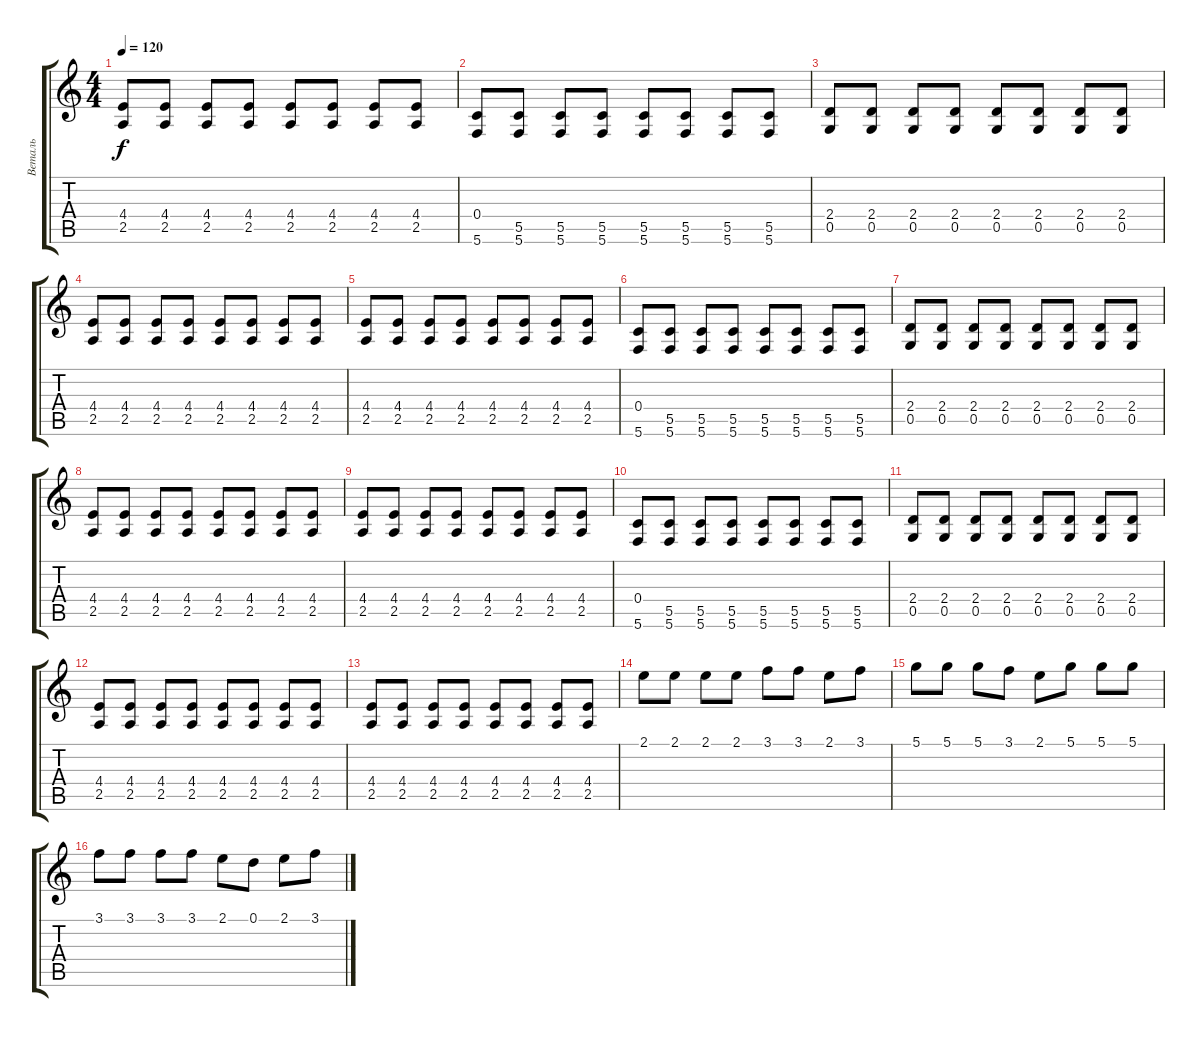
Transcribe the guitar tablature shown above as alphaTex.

\track ("Веталь" "Веталь") {instrument overdrivenguitar}
\staff {score tabs}
\tuning (D4 A3 F3 C3 G2 C2) {hide}
\ts (4 4)
\tempo 120
\clef g2
\ks c
(4.4 2.5).8{dy f} (4.4 2.5).8 (4.4 2.5).8 (4.4 2.5).8 (4.4 2.5).8 (4.4 2.5).8 (4.4 2.5).8 (4.4 2.5).8 |
(0.4 5.6).8 (5.5 5.6).8 (5.5 5.6).8 (5.5 5.6).8 (5.5 5.6).8 (5.5 5.6).8 (5.5 5.6).8 (5.5 5.6).8 |
(2.4 0.5).8 (2.4 0.5).8 (2.4 0.5).8 (2.4 0.5).8 (2.4 0.5).8 (2.4 0.5).8 (2.4 0.5).8 (2.4 0.5).8 |
(4.4 2.5).8 (4.4 2.5).8 (4.4 2.5).8 (4.4 2.5).8 (4.4 2.5).8 (4.4 2.5).8 (4.4 2.5).8 (4.4 2.5).8 |
(4.4 2.5).8 (4.4 2.5).8 (4.4 2.5).8 (4.4 2.5).8 (4.4 2.5).8 (4.4 2.5).8 (4.4 2.5).8 (4.4 2.5).8 |
(0.4 5.6).8 (5.5 5.6).8 (5.5 5.6).8 (5.5 5.6).8 (5.5 5.6).8 (5.5 5.6).8 (5.5 5.6).8 (5.5 5.6).8 |
(2.4 0.5).8 (2.4 0.5).8 (2.4 0.5).8 (2.4 0.5).8 (2.4 0.5).8 (2.4 0.5).8 (2.4 0.5).8 (2.4 0.5).8 |
(4.4 2.5).8 (4.4 2.5).8 (4.4 2.5).8 (4.4 2.5).8 (4.4 2.5).8 (4.4 2.5).8 (4.4 2.5).8 (4.4 2.5).8 |
(4.4 2.5).8 (4.4 2.5).8 (4.4 2.5).8 (4.4 2.5).8 (4.4 2.5).8 (4.4 2.5).8 (4.4 2.5).8 (4.4 2.5).8 |
(0.4 5.6).8 (5.5 5.6).8 (5.5 5.6).8 (5.5 5.6).8 (5.5 5.6).8 (5.5 5.6).8 (5.5 5.6).8 (5.5 5.6).8 |
(2.4 0.5).8 (2.4 0.5).8 (2.4 0.5).8 (2.4 0.5).8 (2.4 0.5).8 (2.4 0.5).8 (2.4 0.5).8 (2.4 0.5).8 |
(4.4 2.5).8 (4.4 2.5).8 (4.4 2.5).8 (4.4 2.5).8 (4.4 2.5).8 (4.4 2.5).8 (4.4 2.5).8 (4.4 2.5).8 |
(4.4 2.5).8 (4.4 2.5).8 (4.4 2.5).8 (4.4 2.5).8 (4.4 2.5).8 (4.4 2.5).8 (4.4 2.5).8 (4.4 2.5).8 |
2.1.8 2.1.8 2.1.8 2.1.8 3.1.8 3.1.8 2.1.8 3.1.8 |
5.1.8 5.1.8 5.1.8 3.1.8 2.1.8 5.1.8 5.1.8 5.1.8 |
3.1.8 3.1.8 3.1.8 3.1.8 2.1.8 0.1.8 2.1.8 3.1.8
